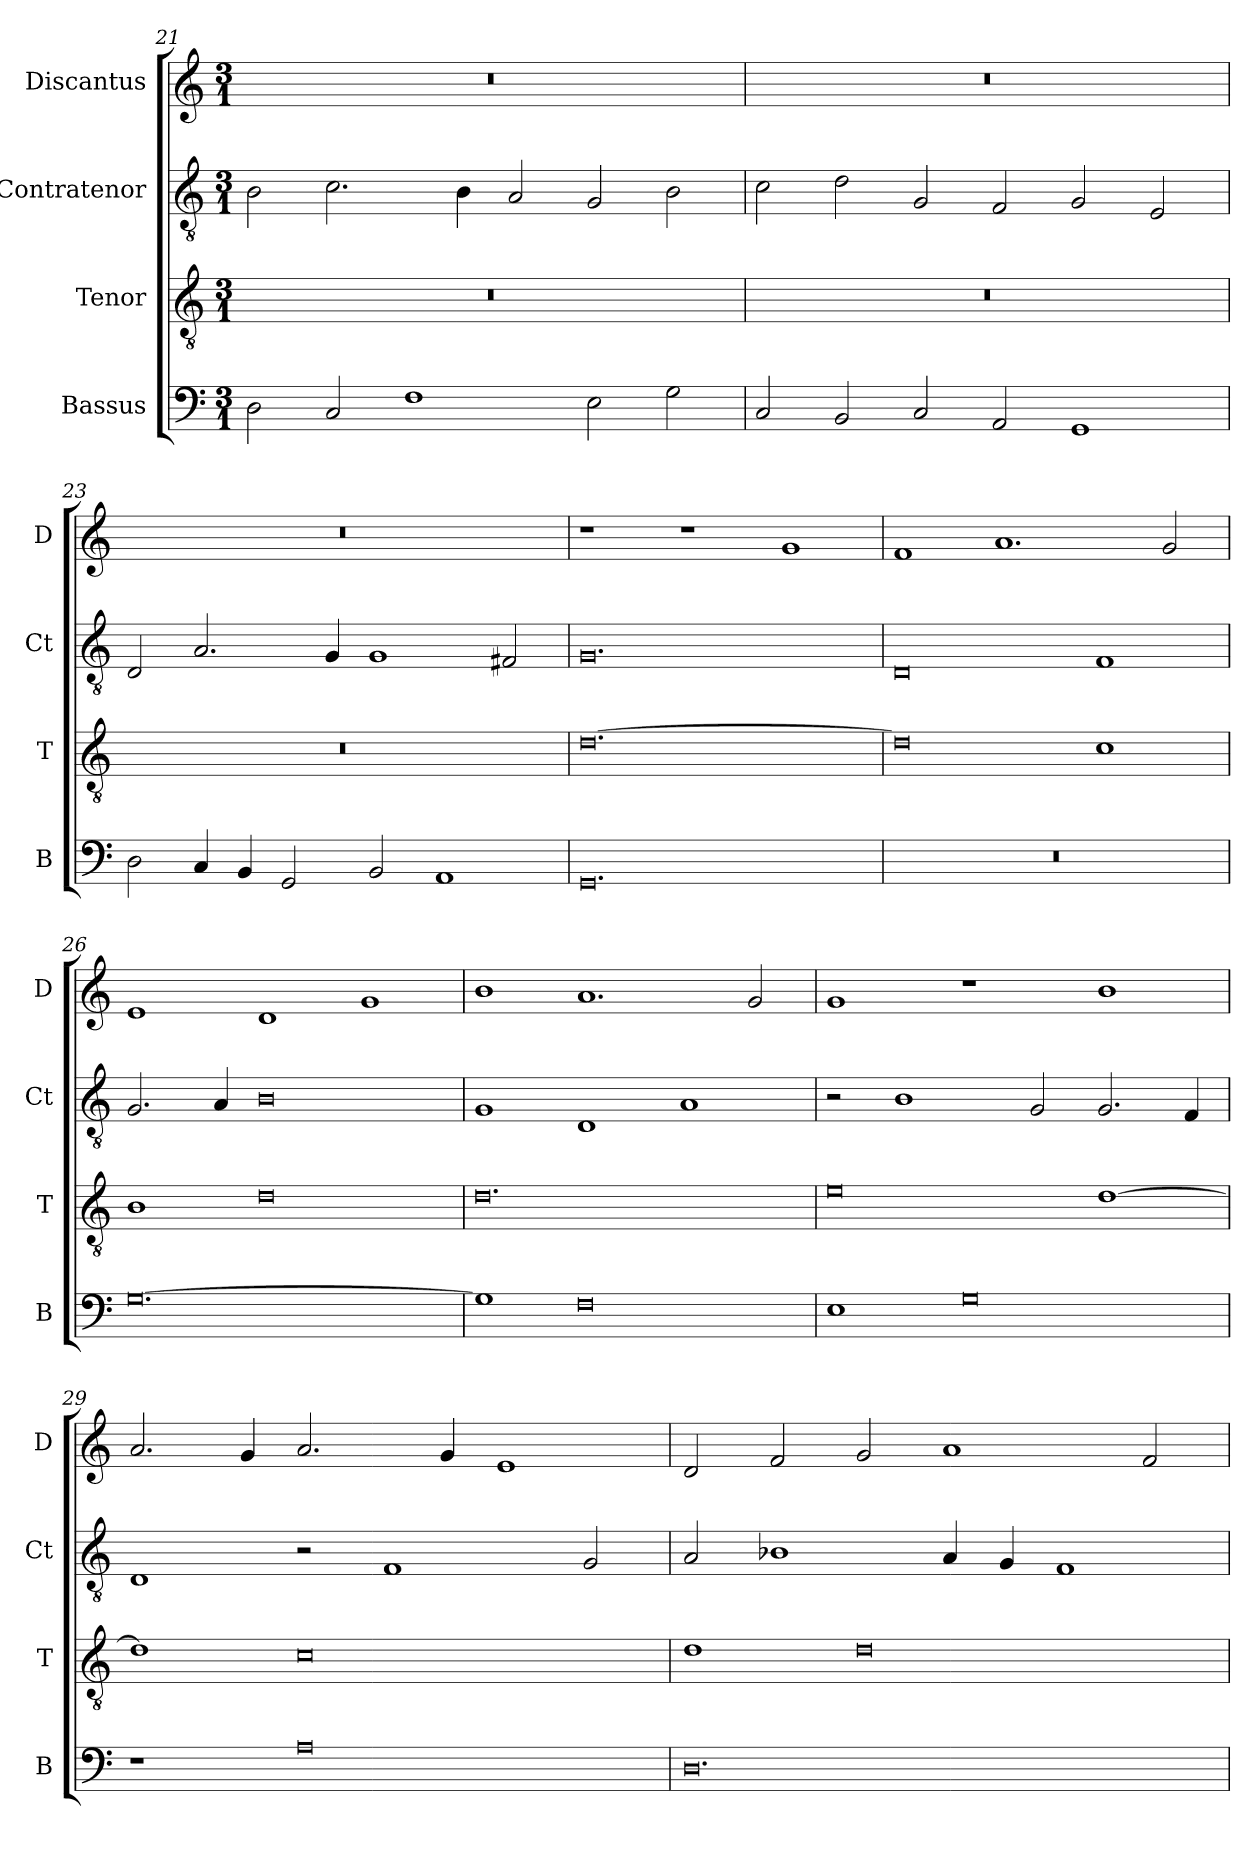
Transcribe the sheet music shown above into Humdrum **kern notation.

**kern	**kern	**kern	**kern
*part4	*part3	*part2	*part1
*staff4	*staff3	*staff2	*staff1
*I"Bassus	*I"Tenor	*I"Contratenor	*I"Discantus
*I'B	*I'T	*I'Ct	*I'D
*clefF4	*clefGv2	*clefGv2	*clefG2
*k[]	*k[]	*k[]	*k[]
*M3/1	*M3/1	*M3/1	*M3/1
=21	=21	=21	=21
2D\	0.r	2B\	0.r
2C/	.	2.c\	.
1F	.	.	.
.	.	4B\	.
.	.	2A/	.
2E\	.	2G/	.
2G\	.	2B\	.
=22	=22	=22	=22
2C/	0.r	2c\	0.r
2BB/	.	2d\	.
2C/	.	2G/	.
2AA/	.	2F/	.
1GG	.	2G/	.
.	.	2E/	.
=23	=23	=23	=23
2D\	0.r	2D/	0.r
4C/	.	2.A/	.
4BB/	.	.	.
2GG/	.	.	.
.	.	4G/	.
2BB/	.	1G	.
1AA	.	.	.
.	.	2F#X/	.
=24	=24	=24	=24
0.GG	[0.d	0.G	1r
.	.	.	1r
.	.	.	1g
=25	=25	=25	=25
0.r	0d]	0D	1f
.	.	.	1.a
.	1c	1F	.
.	.	.	2g/
=26	=26	=26	=26
[0.G	1B	2.G/	1e
.	.	4A/	.
.	0d	0B	1d
.	.	.	1g
=27	=27	=27	=27
1G]	0.d	1G	1b
0F	.	1D	1.a
.	.	1A	.
.	.	.	2g/
=28	=28	=28	=28
1E	0e	2r	1g
.	.	1B	.
0G	.	.	1r
.	.	2G/	.
.	[1d	2.G/	1b
.	.	4F/	.
=29	=29	=29	=29
1r	1d]	1D	2.a/
.	.	.	4g/
0A	0c	2r	2.a/
.	.	1F	.
.	.	.	4g/
.	.	.	1e
.	.	2G/	.
=30	=30	=30	=30
0.D	1d	2A/	2d/
.	.	1B-X	2f/
.	0d	.	2g/
.	.	4A/	1a
.	.	4G/	.
.	.	1F	.
.	.	.	2f/
=	=	=	=
*-	*-	*-	*-
